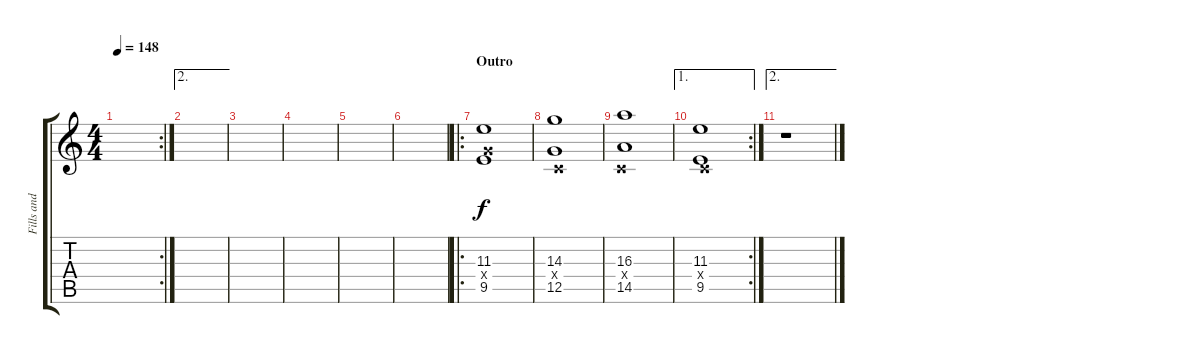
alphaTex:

\track ("Fills and Solo Guitar" "Fills and ") {instrument overdrivenguitar}
\staff {score tabs}
\tuning (D4 A3 F3 C3 G2 D2) {hide}
\rc 2
\ts (4 4)
\tempo 148
\clef g2
\ks c
|
\ae 2
|
|
|
|
|
\ro
\section ("" "Outro")
(11.3 7.4{x} 9.5).1{volume 13} |
(14.3 0.4{x} 12.5).1 |
(16.3 0.4{x} 14.5).1 |
\ae 1
\rc 2
(11.3 0.4{x} 9.5).1 |
\ae 2
r.1
